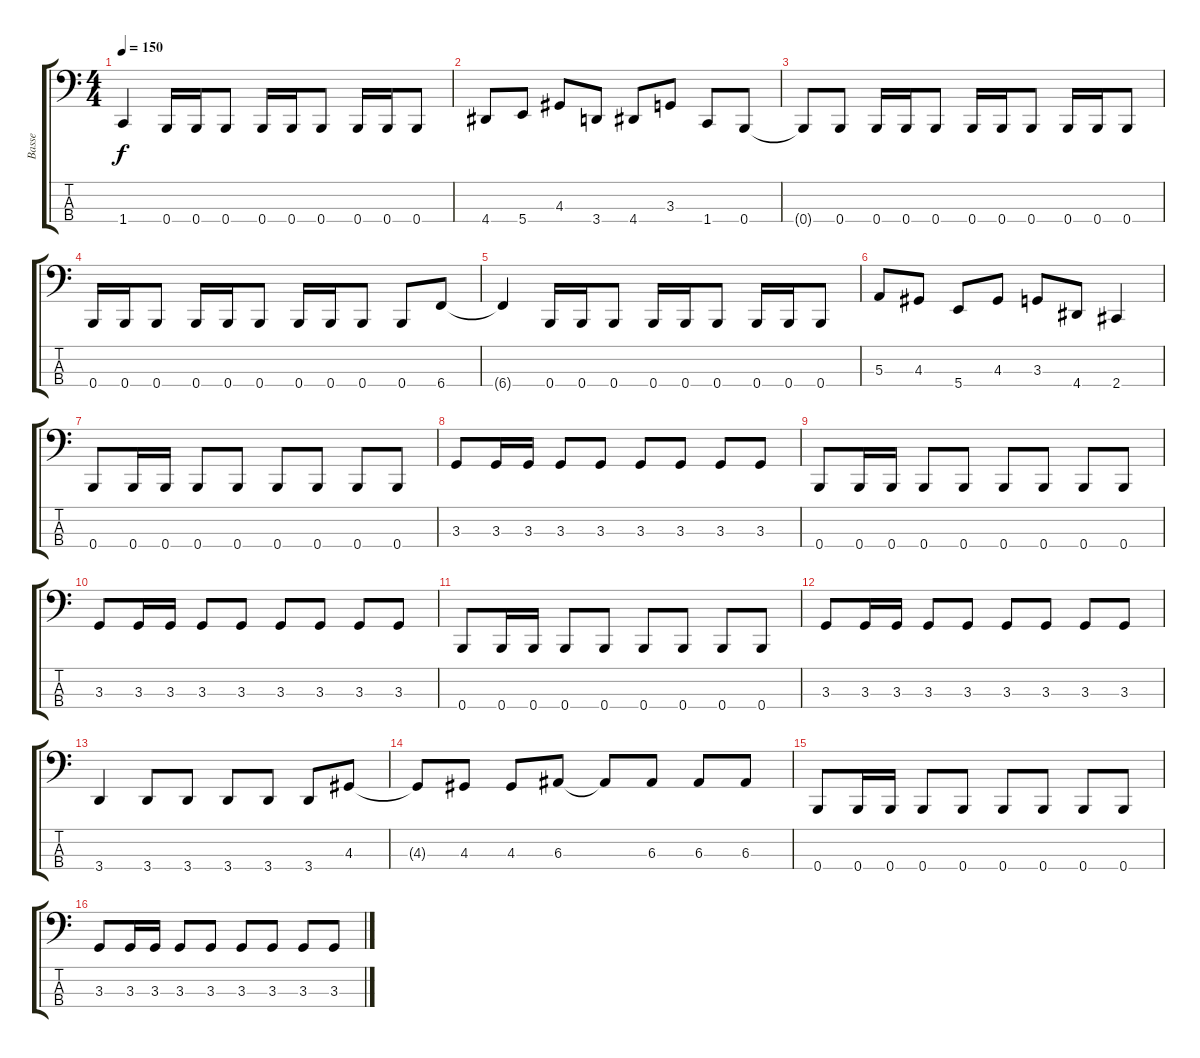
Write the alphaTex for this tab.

\track ("Basse" "Basse") {instrument electricbasspick}
\staff {score tabs}
\tuning (D2 A1 E1 B0) {hide}
\ts (4 4)
\tempo 150
\clef f4
\ks c
1.4{t}.4{dy f} 0.4.16 0.4.16 0.4.8 0.4.16 0.4.16 0.4.8 0.4.16 0.4.16 0.4.8 |
4.4.8 5.4.8 4.3.8 3.4.8 4.4.8 3.3.8 1.4.8 0.4.8 |
0.4{t}.8 0.4.8 0.4.16 0.4.16 0.4.8 0.4.16 0.4.16 0.4.8 0.4.16 0.4.16 0.4.8 |
0.4.16 0.4.16 0.4.8 0.4.16 0.4.16 0.4.8 0.4.16 0.4.16 0.4.8 0.4.8 6.4.8 |
6.4{t}.4 0.4.16 0.4.16 0.4.8 0.4.16 0.4.16 0.4.8 0.4.16 0.4.16 0.4.8 |
5.3.8 4.3.8 5.4.8 4.3.8 3.3.8 4.4.8 2.4.4 |
0.4.8 0.4.16 0.4.16 0.4.8 0.4.8 0.4.8 0.4.8 0.4.8 0.4.8 |
3.3.8 3.3.16 3.3.16 3.3.8 3.3.8 3.3.8 3.3.8 3.3.8 3.3.8 |
0.4.8 0.4.16 0.4.16 0.4.8 0.4.8 0.4.8 0.4.8 0.4.8 0.4.8 |
3.3.8 3.3.16 3.3.16 3.3.8 3.3.8 3.3.8 3.3.8 3.3.8 3.3.8 |
0.4.8 0.4.16 0.4.16 0.4.8 0.4.8 0.4.8 0.4.8 0.4.8 0.4.8 |
3.3.8 3.3.16 3.3.16 3.3.8 3.3.8 3.3.8 3.3.8 3.3.8 3.3.8 |
3.4.4 3.4.8 3.4.8 3.4.8 3.4.8 3.4.8 4.3.8 |
4.3{t}.8 4.3.8 4.3.8 6.3.8 6.3{t}.8 6.3.8 6.3.8 6.3.8 |
0.4.8 0.4.16 0.4.16 0.4.8 0.4.8 0.4.8 0.4.8 0.4.8 0.4.8 |
3.3.8 3.3.16 3.3.16 3.3.8 3.3.8 3.3.8 3.3.8 3.3.8 3.3.8
